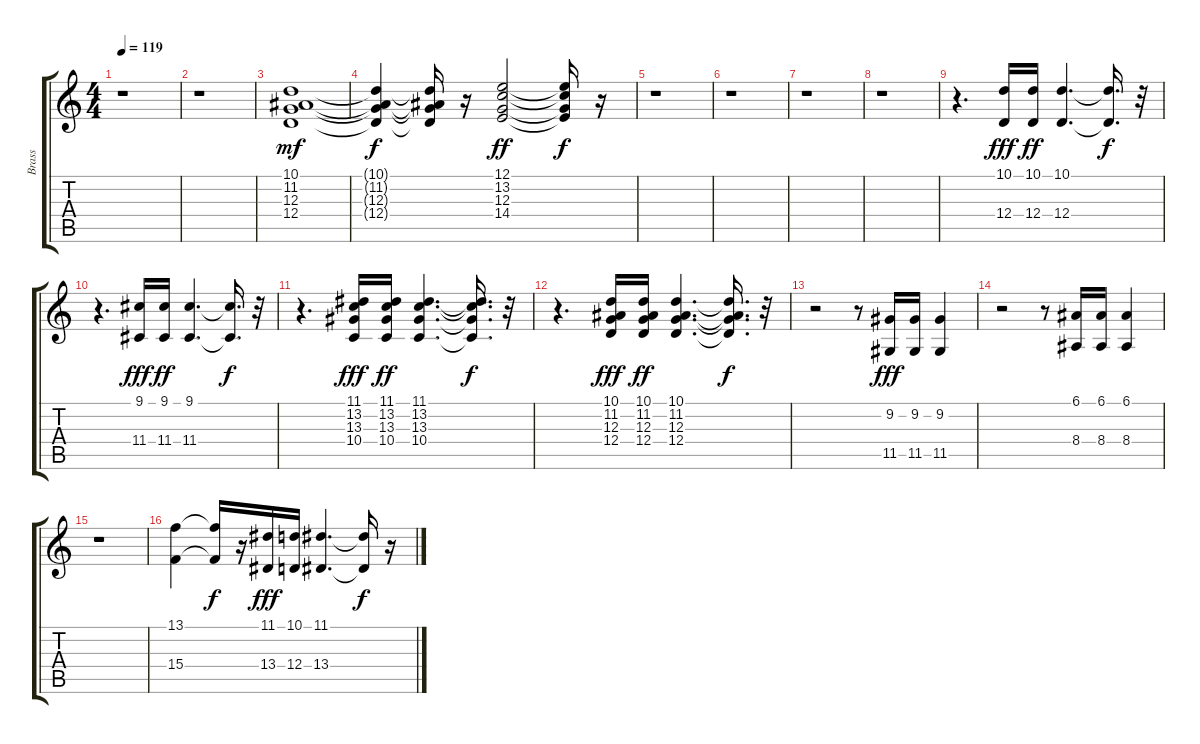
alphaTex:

\track ("Brass                           " "Brass     ") {instrument brasssection}
\staff {score tabs}
\tuning (E4 B3 G3 D3 A2 E2) {hide}
\ts (4 4)
\tempo 119
\clef g2
\ks c
r.1{dy f} |
r.1 |
(10.1 11.2 12.3 12.4).1{dy mf} |
(10.1{t} 11.2{t} 12.3{t} 12.4{t}).4{dy f} (10.1{t} 11.2{t} 12.3{t} 12.4{t}).16 r.16 (12.1 13.2 12.3 14.4).2{dy ff} (12.1{t} 13.2{t} 12.3{t} 14.4{t}).16{dy f} r.16 |
r.1 |
r.1 |
r.1 |
r.1 |
r.4{d} (10.1 12.4).16{dy fff} (10.1 12.4).16{dy ff} (10.1 12.4).4{d} (10.1{t} 12.4{t}).16{d dy f} r.32 |
r.4{d} (9.1 11.4).16{dy fff} (9.1 11.4).16{dy ff} (9.1 11.4).4{d} (9.1{t} 11.4{t}).16{d dy f} r.32 |
r.4{d} (11.1 13.2 13.3 10.4).16{dy fff} (11.1 13.2 13.3 10.4).16{dy ff} (11.1 13.2 13.3 10.4).4{d} (11.1{t} 13.2{t} 13.3{t} 10.4{t}).16{d dy f} r.32 |
r.4{d} (10.1 11.2 12.3 12.4).16{dy fff} (10.1 11.2 12.3 12.4).16{dy ff} (10.1 11.2 12.3 12.4).4{d} (10.1{t} 11.2{t} 12.3{t} 12.4{t}).16{d dy f} r.32 |
r.2 r.8 (9.2 11.5).16{dy fff} (9.2 11.5).16 (9.2 11.5).4 |
r.2 r.8 (6.1 8.4).16 (6.1 8.4).16 (6.1 8.4).4 |
r.1 |
(13.1 15.4).4 (13.1{t} 15.4{t}).16{dy f} r.16 (11.1 13.4).16{dy fff} (10.1 12.4).16 (11.1 13.4).4{d} (11.1{t} 13.4{t}).16{dy f} r.16
